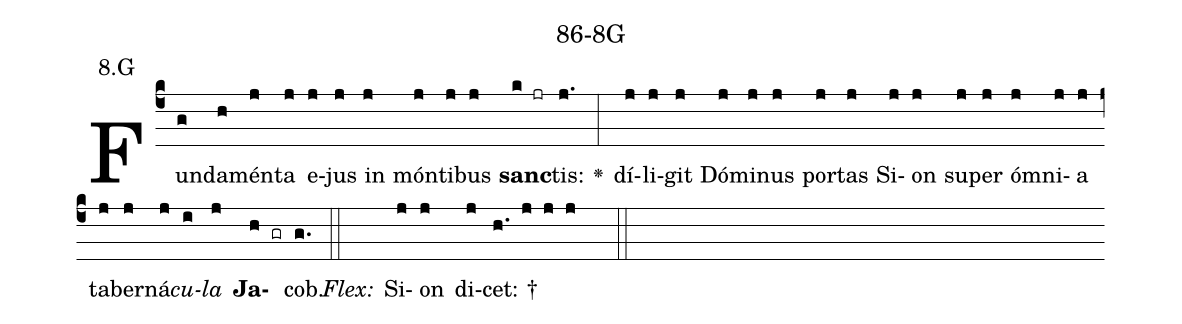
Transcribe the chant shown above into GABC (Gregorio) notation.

name: 86-8G;
annotation: 8.G;
%%
(c4)Fun(g)da(h)mén(j)ta(j) e(j)jus(j) in(j) món(j)ti(j)bus(j) <b>sanc</b>(k jr)tis:(j.) <v>\greheightstar</v>(:) dí(j)li(j)git(j) Dó(j)mi(j)nus(j) por(j)tas(j) Si(j)on(j) su(j)per(j) óm(j)ni(j)a(j) ta(j)ber(j)ná(j)<i>cu</i>(i)<i>la</i>(j) <b>Ja</b>(h gr)cob.(g.) (::)
<i>Flex:</i>()  Si(j)on(j) di(j)cet: †(h. j j j  ::)

%E(j) u(j) o(i) u(j) a(h) e.(g.) (::)
